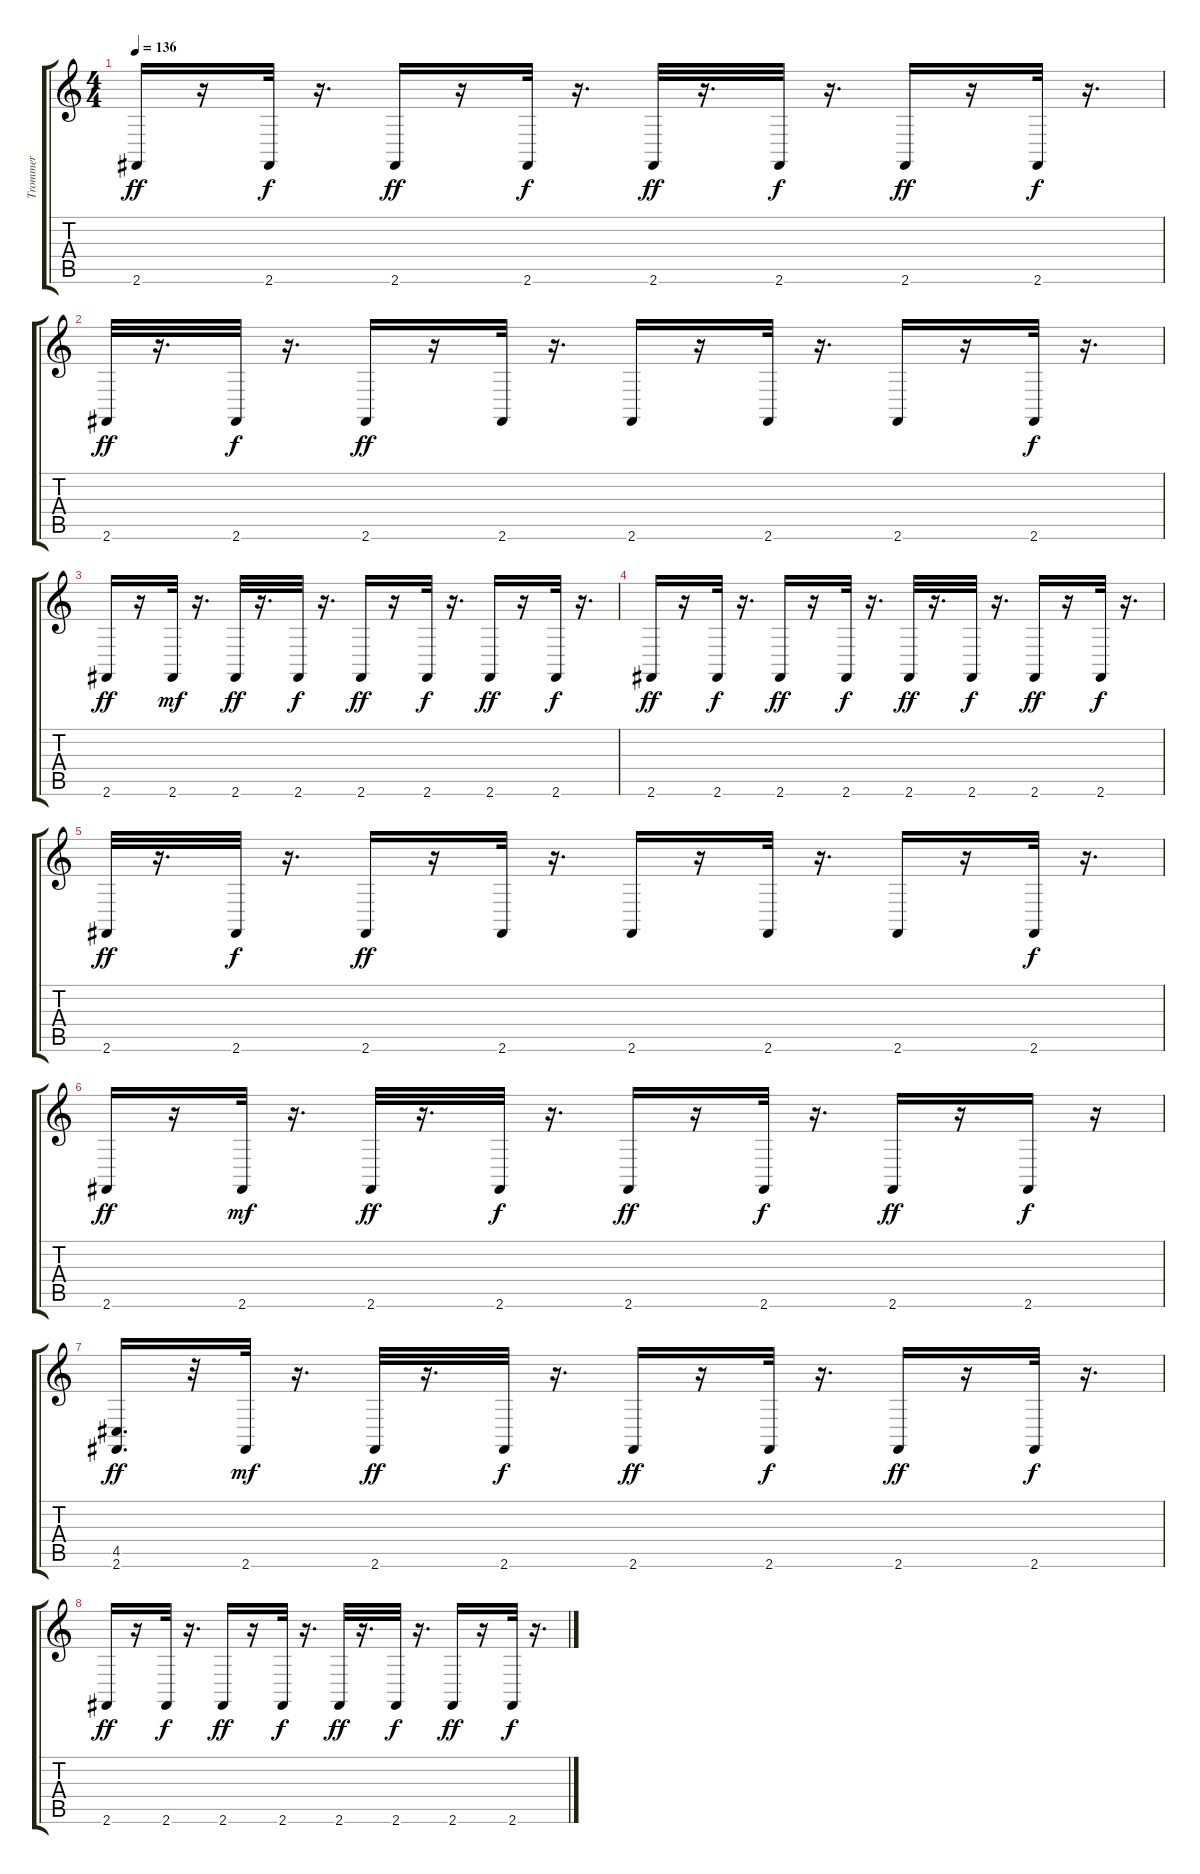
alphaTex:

\track ("Trommer" "Trommer") {instrument acousticgrandpiano}
\staff {score tabs}
\tuning (E4 B3 G3 D3 A2 E2) {hide}
\ts (4 4)
\tempo 136
\clef g2
\ks c
2.6.16{dy ff} r.16 2.6.32{dy f} r.16{d} 2.6.16{dy ff} r.16 2.6.32{dy f} r.16{d} 2.6.32{dy ff} r.16{d} 2.6.32{dy f} r.16{d} 2.6.16{dy ff} r.16 2.6.32{dy f} r.16{d} |
2.6.32{dy ff} r.16{d} 2.6.32{dy f} r.16{d} 2.6.16{dy ff} r.16 2.6.32 r.16{d} 2.6.16 r.16 2.6.32 r.16{d} 2.6.16 r.16 2.6.32{dy f} r.16{d} |
2.6.16{dy ff} r.16 2.6.32{dy mf} r.16{d} 2.6.32{dy ff} r.16{d} 2.6.32{dy f} r.16{d} 2.6.16{dy ff} r.16 2.6.32{dy f} r.16{d} 2.6.16{dy ff} r.16 2.6.32{dy f} r.16{d} |
2.6.16{dy ff} r.16 2.6.32{dy f} r.16{d} 2.6.16{dy ff} r.16 2.6.32{dy f} r.16{d} 2.6.32{dy ff} r.16{d} 2.6.32{dy f} r.16{d} 2.6.16{dy ff} r.16 2.6.32{dy f} r.16{d} |
2.6.32{dy ff} r.16{d} 2.6.32{dy f} r.16{d} 2.6.16{dy ff} r.16 2.6.32 r.16{d} 2.6.16 r.16 2.6.32 r.16{d} 2.6.16 r.16 2.6.32{dy f} r.16{d} |
2.6.16{dy ff} r.16 2.6.32{dy mf} r.16{d} 2.6.32{dy ff} r.16{d} 2.6.32{dy f} r.16{d} 2.6.16{dy ff} r.16 2.6.32{dy f} r.16{d} 2.6.16{dy ff} r.16 2.6.16{dy f} r.16 |
(4.5 2.6).16{d dy ff} r.32 2.6.32{dy mf} r.16{d} 2.6.32{dy ff} r.16{d} 2.6.32{dy f} r.16{d} 2.6.16{dy ff} r.16 2.6.32{dy f} r.16{d} 2.6.16{dy ff} r.16 2.6.32{dy f} r.16{d} |
2.6.16{dy ff} r.16 2.6.32{dy f} r.16{d} 2.6.16{dy ff} r.16 2.6.32{dy f} r.16{d} 2.6.32{dy ff} r.16{d} 2.6.32{dy f} r.16{d} 2.6.16{dy ff} r.16 2.6.32{dy f} r.16{d}
